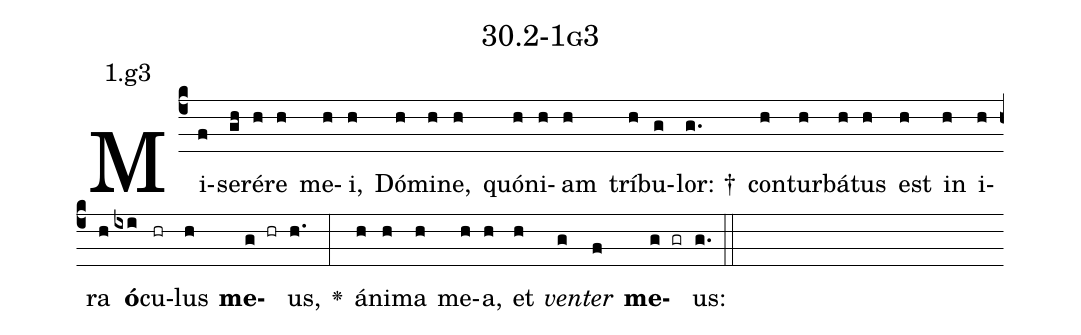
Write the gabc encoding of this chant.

name: 30.2-1g3;
annotation: 1.g3;
%%
(c4)Mi(f)se(gh)ré(h)re(h) me(h)i,(h) Dó(h)mi(h)ne,(h) quón(h)i(h)am(h) trí(h)bu(g)lor: †(g.) con(h)tur(h)bá(h)tus(h) est(h) in(h) i(h)ra(h) <b>ó</b>(ixi)cu(hr)lus(h) <b>me</b>(g hr)us,(h.) <v>\greheightstar</v>(:) á(h)ni(h)ma(h) me(h)a,(h) et(h) <i>ven</i>(g)<i>ter</i>(f) <b>me</b>(g gr)us:(g.) (::)


%E(h) u(h) o(g) u(f) a(g) e.(g.) (::)
